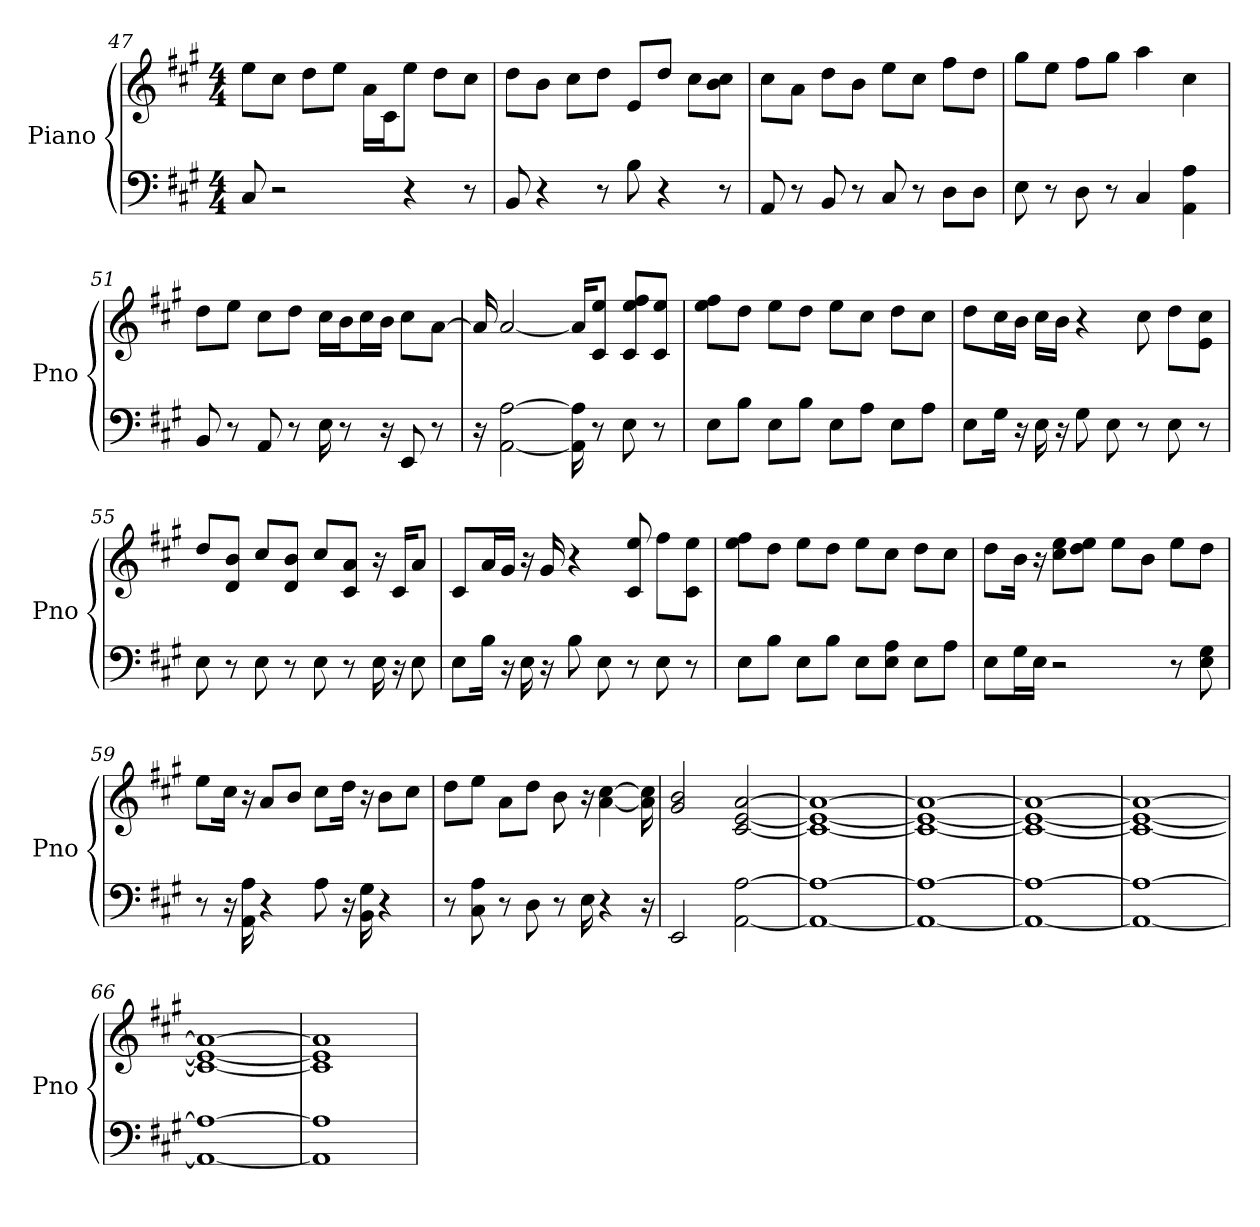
**kern	**kern
*part1	*part1
*staff2	*staff1
*I"Piano	*
*I'Pno	*
*clefF4	*clefG2
*k[f#c#g#]	*k[f#c#g#]
*A:	*A:
*M4/4	*M4/4
=47	=47
8C#	8ee\L
2r	8cc#\J
.	8dd\L
.	8ee\J
.	16a\LL
.	16c#\J
4r	8ee\J
.	8dd\L
8r	8cc#\J
=48	=48
8BB	8dd\L
4r	8b\J
.	8cc#\L
8r	8dd\J
8B	8e/L
4r	8dd/J
.	8cc#\L
8r	8b\ 8cc#\J
=49	=49
8AA	8cc#\L
8r	8a\J
8BB	8dd\L
8r	8b\J
8C#	8ee\L
8r	8cc#\J
8D\L	8ff#\L
8D\J	8dd\J
=50	=50
8E	8gg#\L
8r	8ee\J
8D	8ff#\L
8r	8gg#\J
4C#	4aa
4AA 4A	4cc#
=51	=51
8BB	8dd\L
8r	8ee\J
8AA	8cc#\L
8r	8dd\J
16E	16cc#\LL
8r	16b\J
.	16cc#\L
16r	16b\JJ
8EE	8cc#\L
8r	[8a\J
=52	=52
16r	16a]
[2AA [2A	[2a
16AA] 16A]	16a/KL]
8r	8ee/ 8c#/J
8E	8ee/ 8c#/ 8ff#/L
8r	8ee/ 8c#/J
=53	=53
8E\L	8ee\ 8ff#\L
8B\J	8dd\J
8E\L	8ee\L
8B\J	8dd\J
8E\L	8ee\L
8A\J	8cc#\J
8E\L	8dd\L
8A\J	8cc#\J
=54	=54
8E\L	8dd\L
16G#\Jk	16cc#\L
16r	16b\JJ
16E	16cc#\LL
16r	16b\JJ
8G#	4r
8E	.
8r	8cc#
8E	8dd\L
8r	8e\ 8cc#\J
=55	=55
8E	8dd/L
8r	8b/ 8d/J
8E	8cc#/L
8r	8b/ 8d/J
8E	8cc#/L
8r	8a/ 8c#/J
16E	16r
16r	16c#/KL
8E	8a/J
=56	=56
8E\L	8c#/L
16B\Jk	16a/L
16r	16g#/JJ
16E	16r
16r	16g#
8B	4r
8E	.
8r	8c# 8ee
8E	8ff#\L
8r	8c#\ 8ee\J
=57	=57
8E\L	8ee\ 8ff#\L
8B\J	8dd\J
8E\L	8ee\L
8B\J	8dd\J
8E\L	8ee\L
8A\ 8E\J	8cc#\J
8E\L	8dd\L
8A\J	8cc#\J
=58	=58
8E\L	8dd\L
16G#\L	16b\Jk
16E\JJ	16r
2r	8cc#\ 8ee\L
.	8ee\ 8dd\J
.	8ee\L
.	8b\J
8r	8ee\L
8E 8G#	8dd\J
=59	=59
8r	8ee\L
16r	16cc#\Jk
16AA 16A	16r
4r	8a/L
.	8b/J
8A	8cc#\L
16r	16dd\Jk
16G# 16BB	16r
4r	8b\L
.	8cc#\J
=60	=60
8r	8dd\L
8C# 8A	8ee\J
8r	8a\L
8D	8dd\J
8r	8b
16E	16r
4r	[4a [4cc#
16r	16a] 16cc#]
=61	=61
2EE	2g# 2b
[2AA [2A	[2c# [2a [2e
=62	=62
1AA_ 1A_	1c#_ 1a_ 1e_
=63	=63
1AA_ 1A_	1c#_ 1a_ 1e_
=64	=64
1AA_ 1A_	1c#_ 1a_ 1e_
=65	=65
1AA_ 1A_	1c#_ 1a_ 1e_
=66	=66
1AA_ 1A_	1c#_ 1a_ 1e_
=67	=67
1AA] 1A]	1c#] 1a] 1e]
=	=
*-	*-
